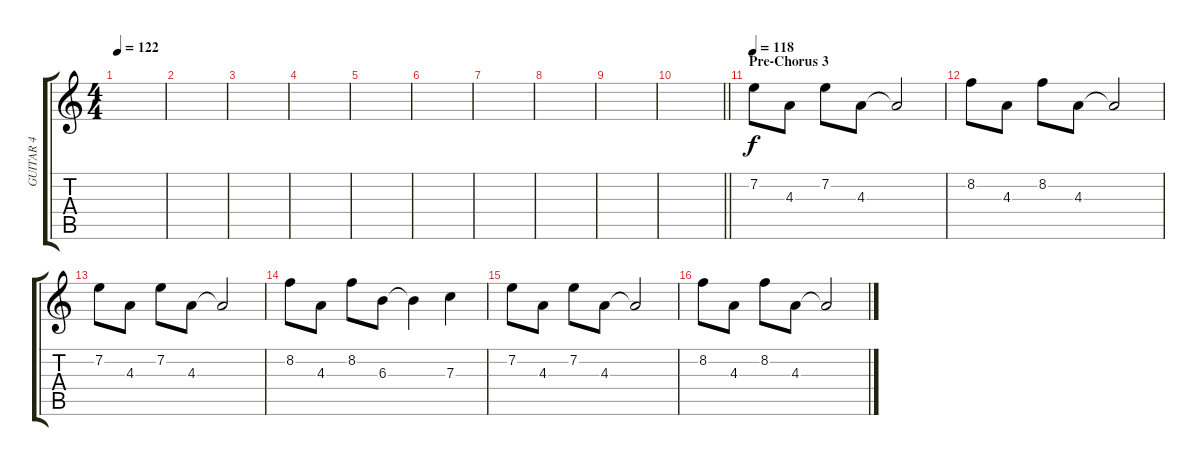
\track ("GUITAR 4" "GUITAR 4") {instrument electricguitarclean}
\staff {score tabs}
\tuning (D4 A3 F3 C3 G2 D2) {hide}
\ts (4 4)
\tempo 122
\clef g2
\ks c
|
|
|
|
|
|
|
|
|
\barLineRight lightlight
|
\section ("" "Pre-Chorus 3")
\tempo 118
7.2.8 4.3.8 7.2.8 4.3.8 4.3{t}.2 |
8.2.8 4.3.8 8.2.8 4.3.8 4.3{t}.2 |
7.2.8 4.3.8 7.2.8 4.3.8 4.3{t}.2 |
8.2.8 4.3.8 8.2.8 6.3.8 6.3{t}.4 7.3.4 |
7.2.8 4.3.8 7.2.8 4.3.8 4.3{t}.2 |
8.2.8 4.3.8 8.2.8 4.3.8 4.3{t}.2
